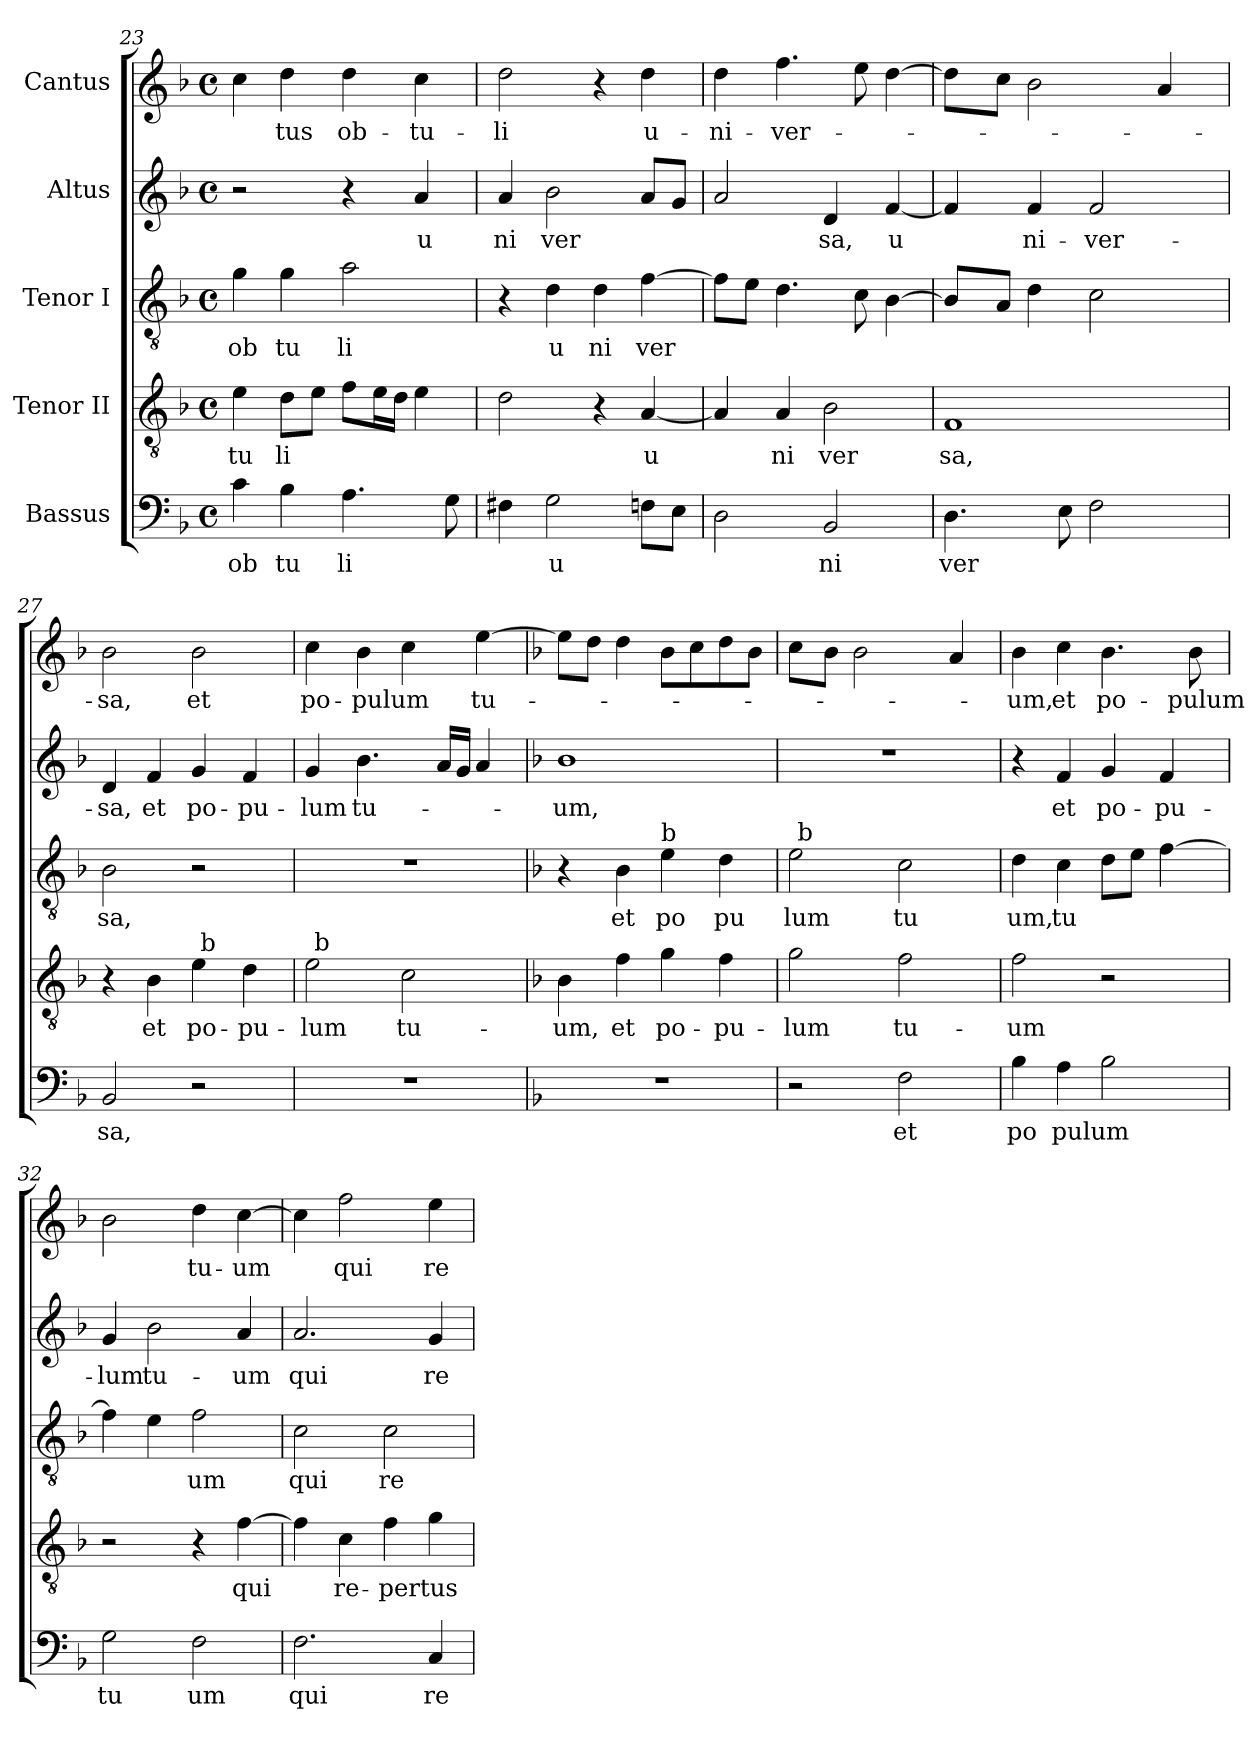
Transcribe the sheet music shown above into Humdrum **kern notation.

**kern	**text	**kern	**text	**kern	**text	**kern	**text	**kern	**text
*part5	*part5	*part4	*part4	*part3	*part3	*part2	*part2	*part1	*part1
*staff5	*staff5	*staff4	*staff4	*staff3	*staff3	*staff2	*staff2	*staff1	*staff1
*I"Bassus	*	*I"Tenor II	*	*I"Tenor I	*	*I"Altus	*	*I"Cantus	*
*clefF4	*	*clefGv2	*	*clefGv2	*	*clefG2	*	*clefG2	*
*k[b-]	*	*k[b-]	*	*k[b-]	*	*k[b-]	*	*k[b-]	*
*F:	*	*F:	*	*F:	*	*F:	*	*F:	*
*M4/4	*	*M4/4	*	*M4/4	*	*M4/4	*	*M4/4	*
*met(c)	*	*met(c)	*	*met(c)	*	*met(c)	*	*met(c)	*
=23	=23	=23	=23	=23	=23	=23	=23	=23	=23
!	!LO:LY:b:cj	!	!LO:LY:b:cj	!	!LO:LY:b:cj	!	!	!	!
4c\	ob	4e\	tu	4g\	ob	2r	.	4cc\	.
!	!LO:LY:b:cj	!	!LO:LY:b:cj	!	!LO:LY:b:cj	!	!	!	!LO:LY:b:cj
4B-\	tu	8d\L	li	4g\	tu	.	.	4dd\	-tus
.	.	8e\J	.	.	.	.	.	.	.
!	!LO:LY:b:cj	!	!	!	!LO:LY:b:cj	!	!	!	!LO:LY:b:cj
4.A\	li	8f\L	.	2a\	li	4r	.	4dd\	ob-
.	.	16e\	.	.	.	.	.	.	.
.	.	16d\J	.	.	.	.	.	.	.
!	!	!	!	!	!	!	!LO:LY:b:cj	!	!LO:LY:b:cj
.	.	4e\	.	.	.	4a/	u	4cc\	-tu-
8G\	.	.	.	.	.	.	.	.	.
=24	=24	=24	=24	=24	=24	=24	=24	=24	=24
!	!	!	!	!	!	!	!LO:LY:b:cj	!	!LO:LY:b:cj
4F#X\	.	2d\	.	4r	.	4a/	ni	2dd\	-li
!	!LO:LY:b:cj	!	!	!	!LO:LY:b:cj	!	!LO:LY:b	!	!
2G\	u	.	.	4d\	u	2b-\	ver	.	.
!	!	!	!	!	!LO:LY:b:cj	!	!	!	!
.	.	4r	.	4d\	ni	.	.	4r	.
!	!	!	!LO:LY:b:cj	!	!LO:LY:b	!	!	!	!LO:LY:b:cj
8Fn\L	.	[<4A/	u	[>4f\	ver	8a/L	.	4dd\	u-
8E\J	.	.	.	.	.	8g/J	.	.	.
=25	=25	=25	=25	=25	=25	=25	=25	=25	=25
!	!	!	!	!	!	!	!	!	!LO:LY:b:cj
2D\	.	4A/]	.	8f\L]	.	2a/	.	4dd\	-ni-
.	.	.	.	8e\J	.	.	.	.	.
!	!	!	!LO:LY:b:cj	!	!	!	!	!	!LO:LY:b
.	.	4A/	ni	4.d\	.	.	.	4.ff\	-ver-
!	!LO:LY:b:cj	!	!LO:LY:b:cj	!	!	!	!LO:LY:b:cj	!	!
2BB-/	ni	2B-\	ver	.	.	4d/	sa,	.	.
.	.	.	.	8c\	.	.	.	8ee\	.
!	!	!	!	!	!	!	!LO:LY:b:cj	!	!
.	.	.	.	[>4B-\	.	[>4f/	u	[>4dd\	.
!!LO:LB:g=z
=26	=26	=26	=26	=26	=26	=26	=26	=26	=26
!	!LO:LY:b	!	!LO:LY:b:cj	!	!	!	!	!	!
*	*	*	*	*^	*	*^	*	*^	*
4.D\	ver	1F	sa,	8B-/L]	16ryy	.	4f/]	32ryy	.	8dd\L]	16ryy	.
.	.	.	.	.	.	.	.	2ryy	.	.	.	.
.	.	.	.	.	64ryy	.	.	.	.	.	64ryy	.
.	.	.	.	.	2ryy	.	.	.	.	.	2ryy	.
.	.	.	.	8A/J	.	.	.	.	.	8cc\J	.	.
!	!	!	!	!	!	!	!	!	!LO:LY:b:cj	!	!	!
.	.	.	.	4d\	.	.	4f/	.	ni-	2b-\	.	.
8E\	.	.	.	.	.	.	.	.	.	.	.	.
!	!	!	!	!	!	!	!	!	!LO:LY:b:cj	!	!	!
2F\	.	.	.	2c\	.	.	2f/	.	-ver-	.	.	.
.	.	.	.	.	.	.	.	4...ryy	.	.	.	.
.	.	.	.	.	4ryy	.	.	.	.	.	4ryy	.
.	.	.	.	.	.	.	.	.	.	4a/	.	.
.	.	.	.	.	8ryy	.	.	.	.	.	8ryy	.
.	.	.	.	.	32.ryy	.	.	.	.	.	32.ryy	.
=27	=27	=27	=27	=27	=27	=27	=27	=27	=27	=27	=27	=27
!	!LO:LY:b:cj	!	!	!	!	!LO:LY:b:cj	!	!	!LO:LY:b:cj	!	!	!LO:LY:b:cj
*	*	*	*	*v	*v	*	*	*	*	*v	*v	*
*	*	*^	*	*	*	*v	*v	*	*	*
2BB-/	sa,	4r	2ryy	.	2B-\	sa,	4d/	-sa,	2b-\	-sa,
!	!	!	!	!LO:LY:b:cj	!	!	!	!LO:LY:b:cj	!	!
.	.	4B-\	.	et	.	.	4f/	et	.	.
!	!	!	!	!LO:LY:b:cj	!	!	!	!LO:LY:b:cj	!	!LO:LY:b:cj
2r	.	4e\	64ryy	po-	2r	.	4g/	po-	2b-\	et
!	!	!	!LO:TX:a:t=b	!	!	!	!	!	!	!
.	.	.	4ryy	.	.	.	.	.	.	.
!	!	!	!	!LO:LY:b:cj	!	!	!	!LO:LY:b:cj	!	!
.	.	4d\	.	-pu-	.	.	4f/	-pu-	.	.
.	.	.	8...ryy	.	.	.	.	.	.	.
=28	=28	=28	=28	=28	=28	=28	=28	=28	=28	=28
!	!	!	!	!LO:LY:b:cj	!	!	!	!LO:LY:b:cj	!	!LO:LY:b:cj
1r	.	2e\	64ryy	-lum	1r	.	4g/	-lum	4cc\	po-
!	!	!	!LO:TX:a:t=b	!	!	!	!	!	!	!
.	.	.	2ryy	.	.	.	.	.	.	.
!	!	!	!	!	!	!	!	!LO:LY:b:cj	!	!LO:LY:b
.	.	.	.	.	.	.	4.b-\	tu-	4b-\	-pulum
!	!	!	!	!LO:LY:b:cj	!	!	!	!	!	!
.	.	2c\	.	tu-	.	.	.	.	4cc\	.
.	.	.	4ryy	.	.	.	.	.	.	.
.	.	.	.	.	.	.	16a/L	.	.	.
.	.	.	.	.	.	.	16g/J	.	.	.
!	!	!	!	!	!	!	!	!	!	!LO:LY:b:cj
.	.	.	.	.	.	.	4a/	.	[>4ee\	tu-
.	.	.	8...ryy	.	.	.	.	.	.	.
*	*	*v	*v	*	*	*	*	*	*	*
=29	=29	=29	=29	=29	=29	=29	=29	=29	=29
*	*	*	*	*	*	*	*	*k[b-]	*
*	*	*	*	*	*	*	*	*F:	*
*	*	*^	*	*	*	*	*	*	*
!	!	!	!	!LO:LY:b:cj	!	!	!	!LO:LY:b:cj	!	!
*	*	*v	*v	*	*	*	*	*	*	*
1r	.	4B-\	-um,	4r	.	1b-	-um,	8ee\L]	.
.	.	.	.	.	.	.	.	8dd\J	.
!	!	!	!LO:LY:b:cj	!	!LO:LY:b:cj	!	!	!	!
.	.	4f\	et	4B-\	et	.	.	4dd\	.
!	!	!	!	!LO:TX:a:t=b	!	!	!	!	!
!	!	!	!LO:LY:b:cj	!	!LO:LY:b:cj	!	!	!	!
.	.	4g\	po-	4e\	po	.	.	8b-\L	.
.	.	.	.	.	.	.	.	8cc\	.
!	!	!	!LO:LY:b:cj	!	!LO:LY:b:cj	!	!	!	!
.	.	4f\	-pu-	4d\	pu	.	.	8dd\	.
.	.	.	.	.	.	.	.	8b-\J	.
=30	=30	=30	=30	=30	=30	=30	=30	=30	=30
!	!	!	!LO:LY:b:cj	!	!LO:LY:b:cj	!	!	!	!
*	*	*	*	*^	*	*	*	*	*
2r	.	2g\	-lum	2e\	64ryy	lum	1r	.	8cc\L	.
!	!	!	!	!	!LO:TX:a:t=b	!	!	!	!	!
.	.	.	.	.	2ryy	.	.	.	.	.
.	.	.	.	.	.	.	.	.	8b-\J	.
.	.	.	.	.	.	.	.	.	2b-\	.
!	!LO:LY:b:cj	!	!LO:LY:b:cj	!	!	!LO:LY:b:cj	!	!	!	!
2F\	et	2f\	tu-	2c\	.	tu	.	.	.	.
.	.	.	.	.	4ryy	.	.	.	.	.
.	.	.	.	.	.	.	.	.	4a/	.
.	.	.	.	.	8...ryy	.	.	.	.	.
=31	=31	=31	=31	=31	=31	=31	=31	=31	=31	=31
!	!LO:LY:b:cj	!	!LO:LY:b:cj	!	!	!LO:LY:b:cj	!	!	!	!LO:LY:b:cj
*	*	*	*	*v	*v	*	*	*	*	*
4B-\	po	2f\	-um	4d\	um,	4r	.	4b-\	-um,
!	!LO:LY:b	!	!	!	!LO:LY:b:cj	!	!LO:LY:b:cj	!	!LO:LY:b:cj
4A\	pulum	.	.	4c\	tu	4f/	et	4cc\	et
!	!	!	!	!	!	!	!LO:LY:b:cj	!	!LO:LY:b:cj
2B-\	.	2r	.	8d\L	.	4g/	po-	4.b-\	po-
.	.	.	.	8e\J	.	.	.	.	.
!	!	!	!	!	!	!	!LO:LY:b:cj	!	!
.	.	.	.	[>4f\	.	4f/	-pu-	.	.
!	!	!	!	!	!	!	!	!	!LO:LY:b
.	.	.	.	.	.	.	.	8b-\	-pulum
=32	=32	=32	=32	=32	=32	=32	=32	=32	=32
!	!LO:LY:b:cj	!	!	!	!	!	!LO:LY:b:cj	!	!
2G\	tu	2r	.	4f\]	.	4g/	-lum	2b-\	.
!	!	!	!	!	!	!	!LO:LY:b:cj	!	!
.	.	.	.	4e\	.	2b-\	tu-	.	.
!	!LO:LY:b:cj	!	!	!	!LO:LY:b:cj	!	!	!	!LO:LY:b:cj
2F\	um	4r	.	2f\	um	.	.	4dd\	tu-
!	!	!	!LO:LY:b	!	!	!	!LO:LY:b:cj	!	!LO:LY:b
.	.	[>4f\	qui	.	.	4a/	-um	[<4cc\	-um
!!LO:LB:g=z
=33	=33	=33	=33	=33	=33	=33	=33	=33	=33
!	!LO:LY:b:cj	!	!	!	!LO:LY:b:cj	!	!LO:LY:b:cj	!	!
2.F\	qui	4f\]	.	2c\	qui	2.a/	qui	4cc\]	.
!	!	!	!LO:LY:b:cj	!	!	!	!	!	!LO:LY:b:cj
.	.	4c\	re-	.	.	.	.	2ff\	qui
!	!	!	!LO:LY:b:cj	!	!LO:LY:b:cj	!	!	!	!
.	.	4f\	-pertus	2c\	re-	.	.	.	.
!	!LO:LY:b:cj	!	!	!	!	!	!LO:LY:b:cj	!	!LO:LY:b:cj
4C/	re	4g\	.	.	.	4g/	re	4ee\	re-
=	=	=	=	=	=	=	=	=	=
*-	*-	*-	*-	*-	*-	*-	*-	*-	*-
